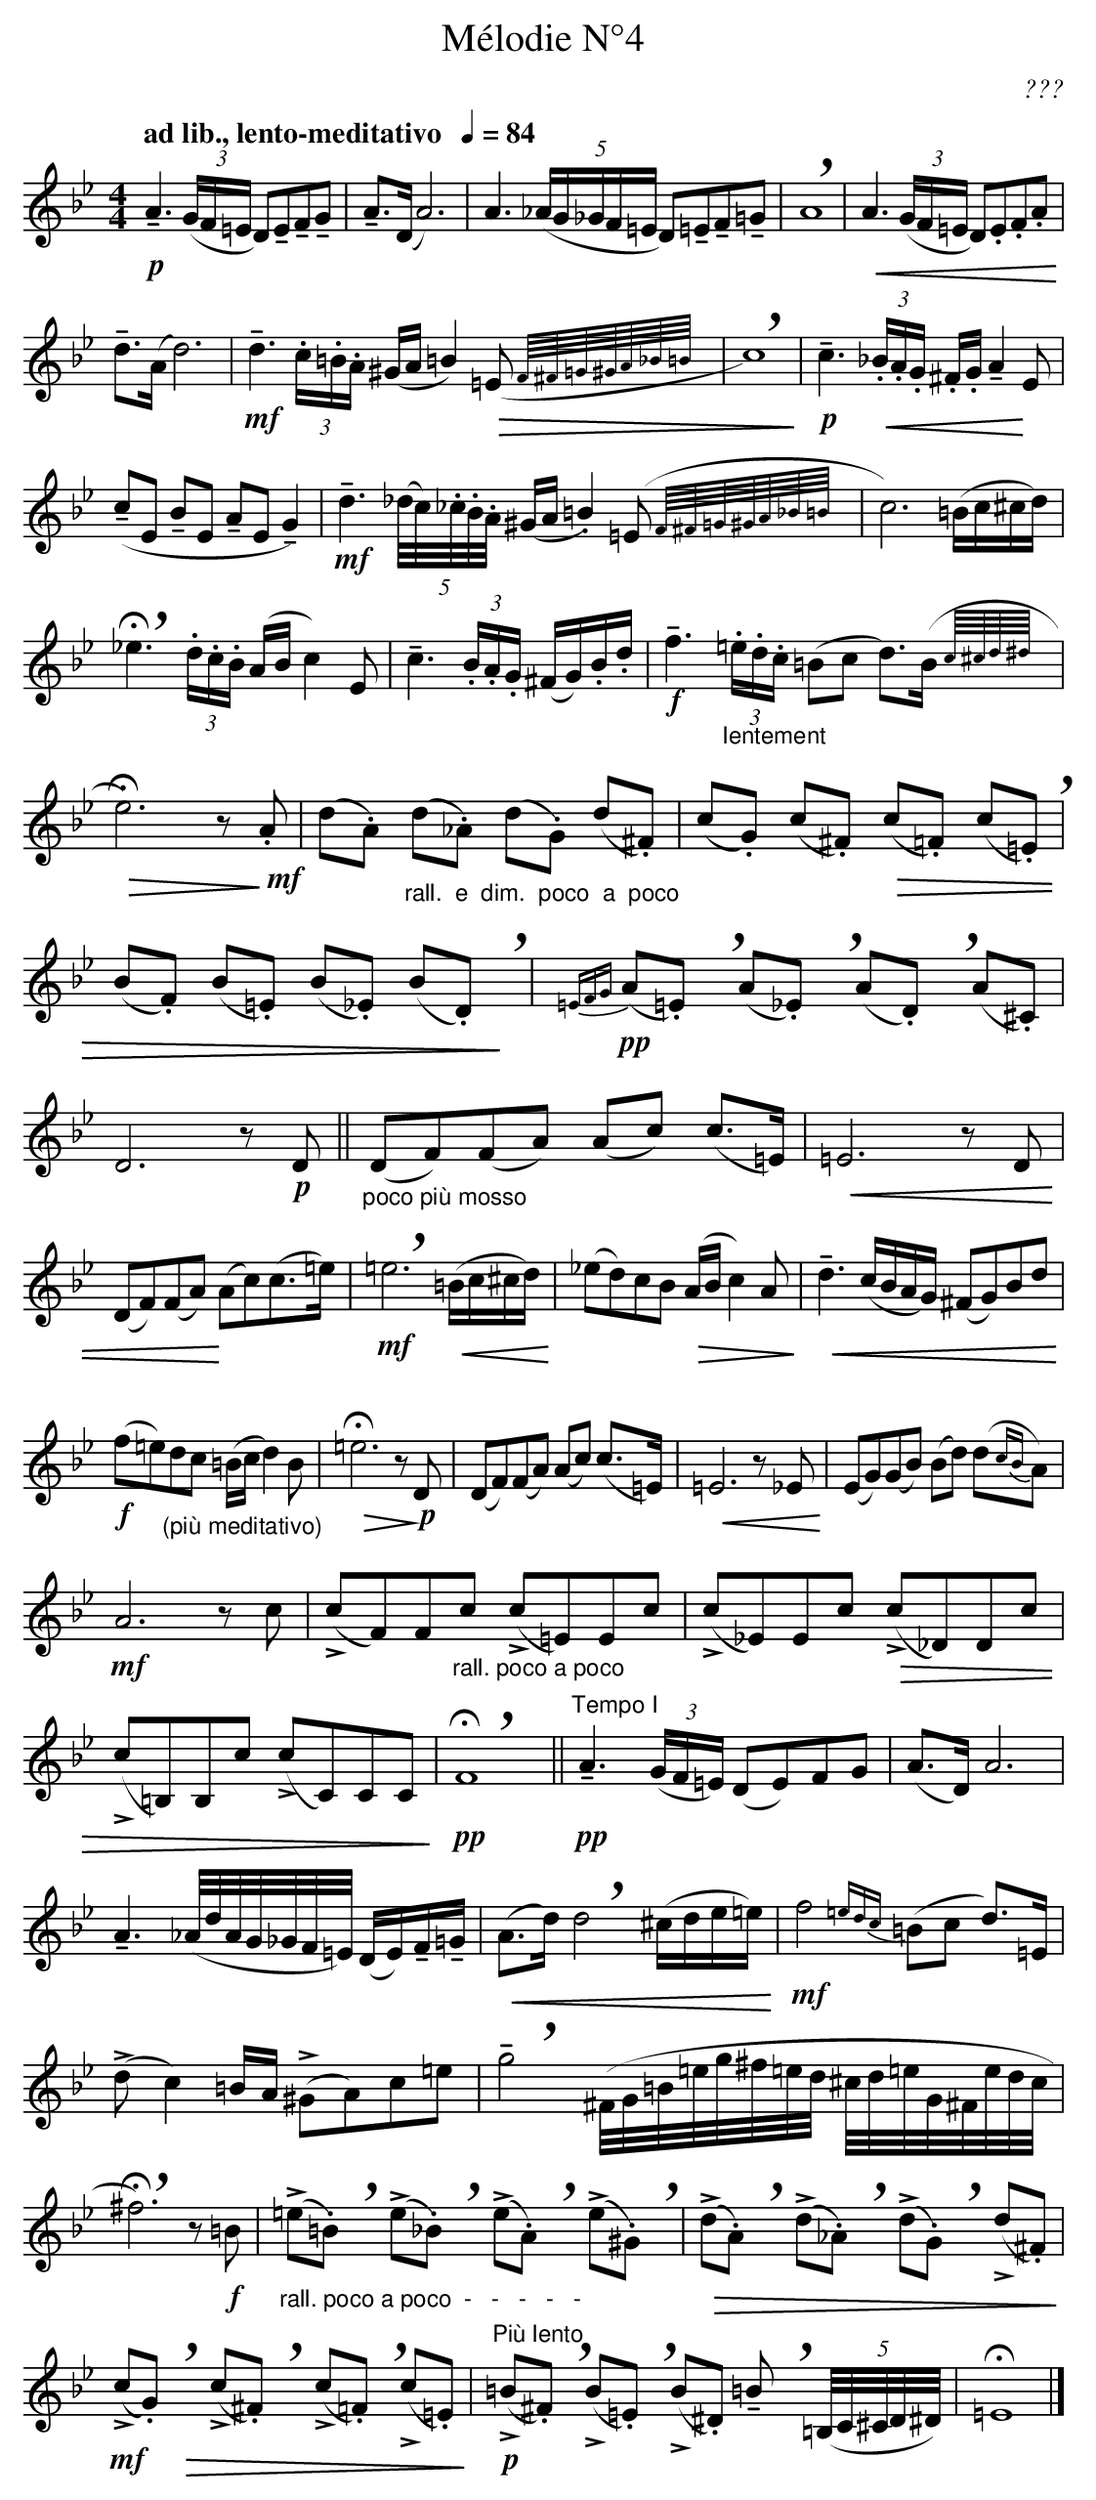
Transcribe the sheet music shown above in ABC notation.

X:1
T:Mélodie N°4
C:???
U:S = !tenuto!% Louré, Surligné
M:4/4
L:1/8
Q:"ad lib., lento-meditativo  "1/4=84
K:Bbmaj
!p!SA3 ((3G/2F/2=E/2 D)SESFSG | SA>(D A6) | A3 ((5_A/2G/2_G/2F/2=E/2 D)S=ESFS=G |  !breath! A8 | !<(! A3 ((3G/2F/2=E/2 D).E.F.A !<)! |
Sd>(A d6) | !mf! Sd3 (3.c/2.=B/2.A/2 (^G/2A/2 =B2) !>(! (=E{F/4^F/4=G/4^G/4A/4_B/4=B/4} | !breath!  c8) !>)! | !p! Sc3 !<(! (3._B/2.A/2.G/2 .^F/2.G/2 SA2 !<)! E |
(ScE SBE SAE SG2) | !mf! Sd3 (5(_d/4c/4)._c/4.B/4.A/4 (^G/2A/2 .=B2) (=E{F/4^F/4=G/4^G/4A/4_B/4=B/4} | c6) (=B/2c/2^c/2d/2) |
!breath! H_e3 (3.d/2.c/2.B/2 (A/2B/2 c2) E | Sc3 (3.B/2.A/2.G/2 (^F/2G/2).B/2.d/2 | !f! Sf3 "_lentement" (3.=e/2.d/2.c/2 (=Bc d)>(B {c/4^c/4d/4^d/4} |
!>(! He6) z !>)! !mf! .A | (d.A) "_rall.  e  dim.  poco  a  poco" (d._A) (d.G) (d.^F) | (c.G) (c.^F) !>(! (c.=F) (c.=E) !breath! |
(B.F) (B.=E) (B._E) (B.D) !>)! !breath!y | {=EFG}!pp!(A.=E) !breath!y (A._E) !breath!y (A.D) !breath!y (A.^C) | D6 z!p!D || "_poco più mosso" (DF)(FA) (Ac) (c>=E) | !<(! =E6 zD |
(DF)(FA) !<)! (Ac)(c>=e) | !mf! !breath! =e6 !<(! (=B/2c/2^c/2d/2) !<)! | (_ed)cB !>(! (A/2B/2 c2) A !>)! | !<(! Sd3 (c/2B/2A/2G/2) (^FG)Bd !<)! |
!f!(f=e)"_(più meditativo)"dc (=B/2c/2 d2) B | !>(! H=e6 z !>)! !p! D | (DF)(FA) (Ac) (c>=E) | !<(! =E6 z_E !<)! | (EG)(GB) (Bd) (d{cB}A) |
!mf!A6 zc | (LcF)F"_rall. poco a poco"c (Lc=E)Ec | (Lc_E)Ec !>(! (Lc_D)Dc | (Lc=B,)B,c (LcC)CC !>)! | !pp! !breath! HF8 || "^Tempo I" !pp! SA3 ((3G/2F/2=E/2) (DE)FG | (A>D) A6 | SA3 (_A/4d/4A/4G/4_G/4F/4=E/4) (D/2E/2)SF/2S=G/2 |\
!<(! (A>d) !breath! d4 (^c/2d/2e/2=e/2) !<)! | !mf! f4 {=edc}(=Bc d)>=E |\
(Ld c2) =B/2A/2 (L^GA)c=e | !breath! Sg4 (^F/4G/4=B/4=e/4g/4^f/4=e/4d/4 ^c/4d/4=e/4G/4^F/4e/4d/4c/4 |\
!breath! H^f6) z !f! =B | "_rall. poco a poco  -   -   -   -   -" (L=e.=B) !breath!yy (Le._B) !breath!yy (Le.A) !breath!yy (Le.^G) !breath!y |\
!>(! (Ld.A) !breath!yy (Ld._A) !breath!yy (Ld.G) !breath!yy (Ld.^F) !>)! |\
!mf! (Lc.G) !>(! !breath!yy (Lc.^F) !breath!yy (Lc.=F) !breath!y (Lc.=E) !>)! |\
"^Più lento" !p! (L=B.^F) !breath!y (LB.=E) !breath!y (LB.^D) S=B !breath!y ((5=B,/4C/4^C/4D/4^D/4) | H=E8 |]
